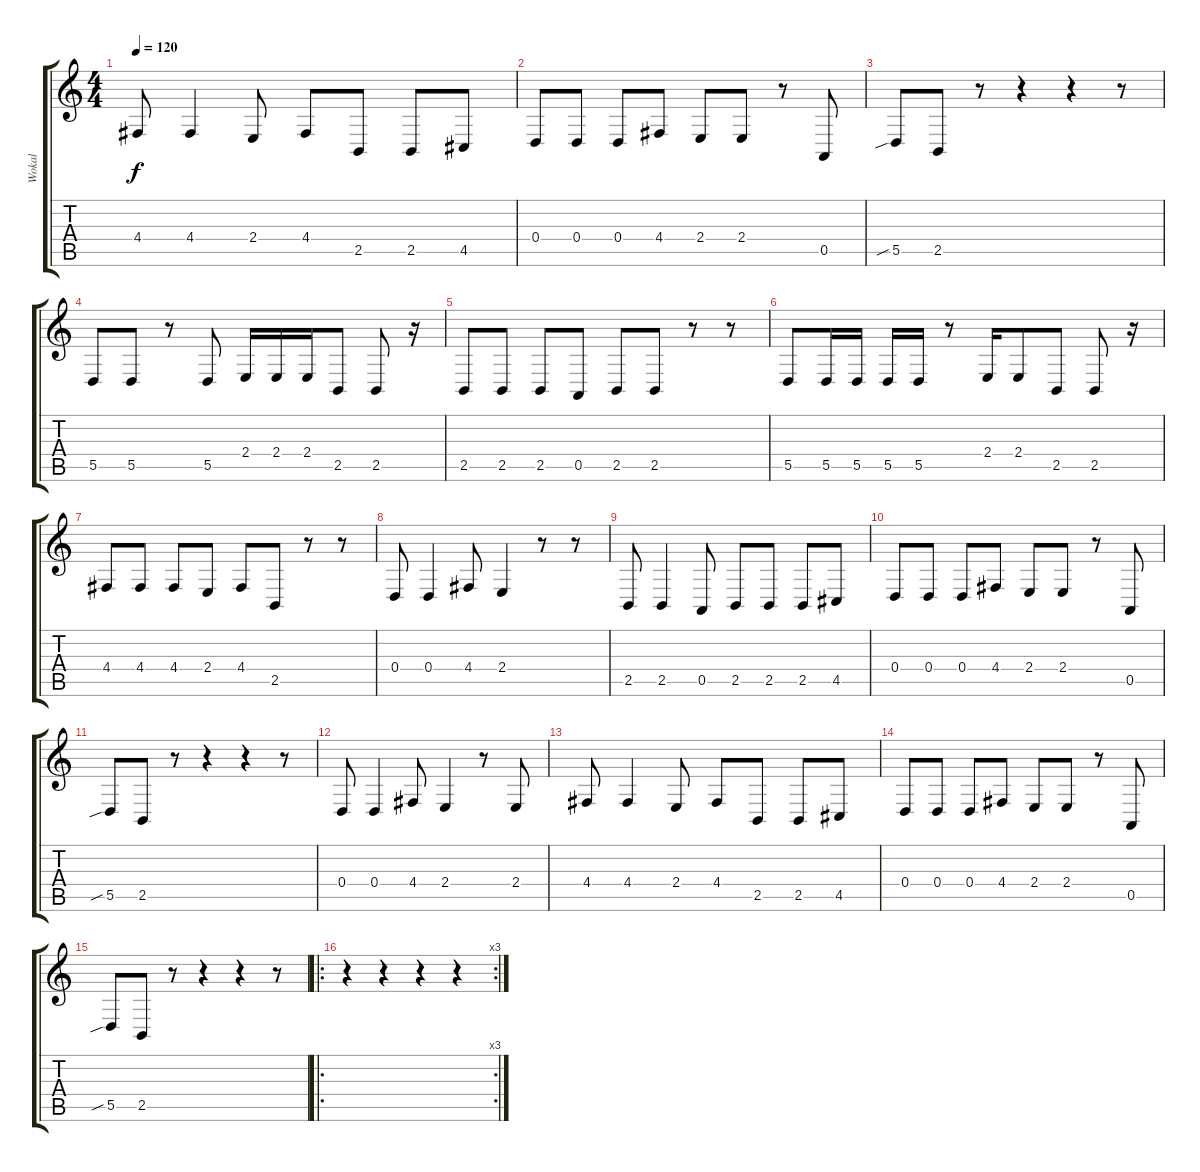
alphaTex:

\track ("Wokal" "Wokal") {instrument altosax}
\staff {score tabs}
\tuning (E4 B3 G3 D3 A2 E2) {hide}
\ts (4 4)
\tempo 120
\clef g2
\ks c
4.4.8{dy f} 4.4.4 2.4.8 4.4.8 2.5.8 2.5.8 4.5.8 |
0.4.8 0.4.8 0.4.8 4.4.8 2.4.8 2.4.8 r.8 0.5.8 |
5.5{sib}.8 2.5.8 r.8 r.4 r.4 r.8 |
5.5.8 5.5.8 r.8 5.5.8 2.4.16 2.4.16 2.4.16 2.5.8 2.5.8 r.16 |
2.5.8 2.5.8 2.5.8 0.5.8 2.5.8 2.5.8 r.8 r.8 |
5.5.8 5.5.16 5.5.16 5.5.16 5.5.16 r.8 2.4.16 2.4.8 2.5.8 2.5.8 r.16 |
4.4.8 4.4.8 4.4.8 2.4.8 4.4.8 2.5.8 r.8 r.8 |
0.4.8 0.4.4 4.4.8 2.4.4 r.8 r.8 |
2.5.8 2.5.4 0.5.8 2.5.8 2.5.8 2.5.8 4.5.8 |
0.4.8 0.4.8 0.4.8 4.4.8 2.4.8 2.4.8 r.8 0.5.8 |
5.5{sib}.8 2.5.8 r.8 r.4 r.4 r.8 |
0.4.8 0.4.4 4.4.8 2.4.4 r.8 2.4.8 |
4.4.8 4.4.4 2.4.8 4.4.8 2.5.8 2.5.8 4.5.8 |
0.4.8 0.4.8 0.4.8 4.4.8 2.4.8 2.4.8 r.8 0.5.8 |
5.5{sib}.8 2.5.8 r.8 r.4 r.4 r.8 |
\ro
\rc 3
r.4 r.4 r.4 r.4
